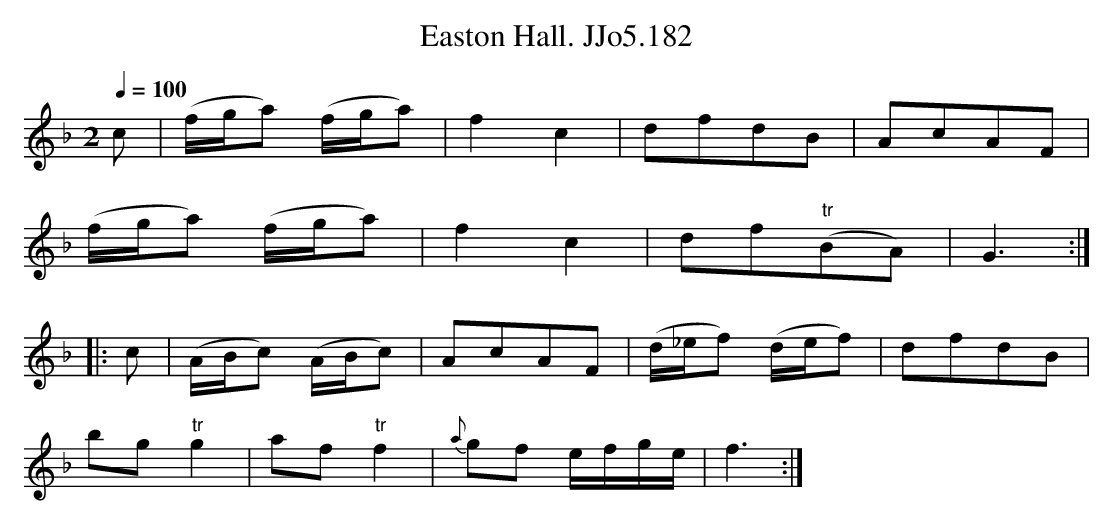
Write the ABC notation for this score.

X:1
T:Easton Hall. JJo5.182
M:2
L:1/8
Q:1/4=100
K:F
c|(f/g/a) (f/g/a)|f2c2|dfdB|AcAF|
(f/g/a) (f/g/a)|f2c2|df"tr"(BA)|G3:|
|:c|(A/B/c) (A/B/c)|AcAF|(d/_e/f) (d/e/f)|dfdB|
bg"tr"g2|af"tr"f2|{a}gf e/f/g/e/|f3:|
